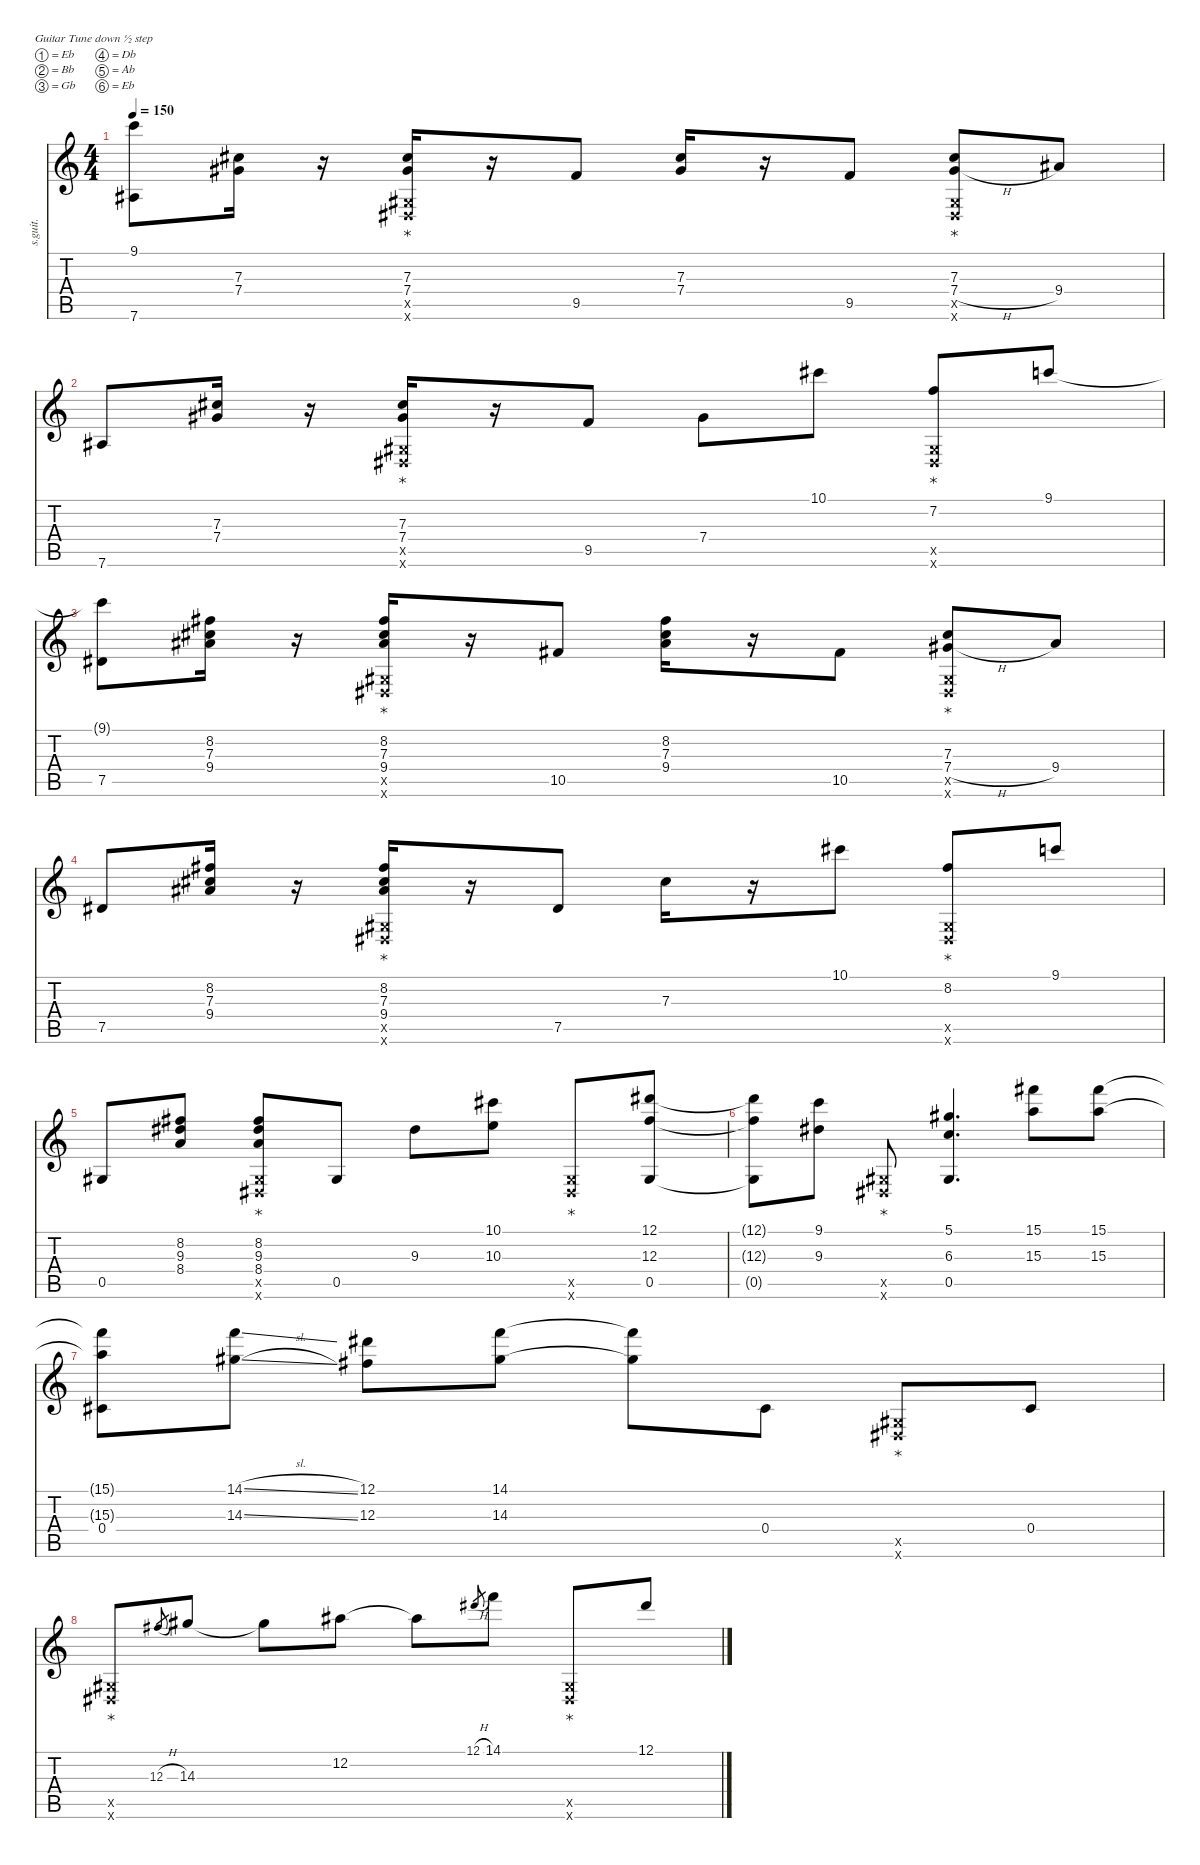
\defaultSystemsLayout 4
\hideDynamics
\bracketExtendMode nobrackets
\track ("Steel Guitar" "s.guit.") {multiBarRest instrument acousticguitarsteel}
\staff {score tabs}
\tuning (Eb4 Bb3 Gb3 Db3 Ab2 Eb2)
\ts (4 4)
\tempo 150
\clef g2
\ks c
(9.1{t} 7.6{acc #}).8{dy mf beam Down} (7.4{acc #} 7.3{acc #}).16{beam Down} r.16{beam Down} (7.4{acc #} 7.3{acc #} 0.5{x acc #} 0.6{x acc #}).16{glpt beam Up} r.16{beam Up} 9.5.8{beam Up} (7.4{acc #} 7.3{acc #}).16{beam Up} r.16{beam Up} 9.5.8{beam Up} (7.4{h acc #} 7.3{acc #} 0.5{x acc #} 0.6{x acc #}).8{glpt beam Up} 9.4{acc #}.8{beam Up} |
7.6{acc #}.8{beam Up} (7.4{acc #} 7.3{acc #}).16{beam Up} r.16{beam Down} (7.4{acc #} 7.3{acc #} 0.5{x acc #} 0.6{x acc #}).16{glpt beam Up} r.16{beam Up} 9.5.8{beam Up} 7.4{acc #}.8{beam Down} 10.1{acc #}.8{beam Down} (7.2 0.5{x acc #} 0.6{x acc #}).8{glpt beam Up} 9.1.8{beam Up} |
(9.1{t} 7.5{acc #}).8{beam Down} (9.4{acc #} 7.3{acc #} 8.2{acc #}).16{beam Down} r.16{beam Down} (9.4{acc #} 7.3{acc #} 0.5{x acc #} 0.6{x acc #} 8.2{acc #}).16{glpt beam Up} r.16{beam Up} 10.5{acc #}.8{beam Up} (9.4{acc #} 7.3{acc #} 8.2{acc #}).16{beam Down} r.16{beam Down} 10.5{acc #}.8{beam Down} (7.4{h acc #} 7.3{acc #} 0.5{x acc #} 0.6{x acc #}).8{glpt beam Up} 9.4{acc #}.8{beam Up} |
7.5{acc #}.8{beam Up} (9.4{acc #} 7.3{acc #} 8.2{acc #}).16{beam Up} r.16{beam Down} (9.4{acc #} 7.3{acc #} 0.5{x acc #} 0.6{x acc #} 8.2{acc #}).16{glpt beam Up} r.16{beam Up} 7.5{acc #}.8{beam Up} 7.3{acc #}.16{beam Down} r.16{beam Down} 10.1{acc #}.8{beam Down} (0.5{x acc #} 0.6{x acc #} 8.2{acc #}).8{glpt beam Up} 9.1.8{beam Up} |
0.5{acc #}.8{beam Up} (9.3{acc #} 8.2{acc #} 8.4).8{beam Up} (8.2{acc #} 0.5{x acc #} 0.6{x acc #} 9.3{acc #} 8.4).8{glpt beam Up} 0.5{acc #}.8{beam Up} 9.3{acc #}.8{beam Down} (10.3 10.1{acc #}).8{beam Down} (0.5{x acc #} 0.6{x acc #}).8{glpt beam Up} (12.1{acc #} 12.3{acc #} 0.5{acc #}).8{beam Up} |
(12.1{t acc #} 12.3{t acc #} 0.5{t acc #}).8{beam Down} (9.1 9.3{acc #}).8{beam Down} (0.5{x acc #} 0.6{x acc #}).8{glpt beam Up} (0.5{acc #} 5.1{acc #} 6.3).4{d beam Up} (15.3 15.1{acc #}).8{beam Down} (15.3 15.1{acc #}).8{beam Down} |
(15.3{t} 15.1{t acc #} 0.4{acc #}).8{beam Down} (14.1{sl} 14.3{sl acc #}).8{beam Down} (12.1{acc #} 12.3{acc #}).8{beam Down} (14.1 14.3{acc #}).8{beam Down} (14.1{t} 14.3{t acc #}).8{beam Down} 0.4{acc #}.8{beam Down} (0.5{x acc #} 0.6{x acc #}).8{glpt beam Up} 0.4{acc #}.8{beam Up} |
(0.5{x acc #} 0.6{x acc #}).8{glpt beam Up} 12.3{h acc #}.8{gr beam Up} 14.3{acc #}.8{beam Up} 14.3{t acc #}.8{beam Down} 12.2{acc #}.8{beam Down} 12.2{t acc #}.8{beam Down} 12.1{h acc #}.8{gr beam Up} 14.1.8{beam Down} (0.5{x acc #} 0.6{x acc #}).8{glpt beam Up} 12.1{acc #}.8{beam Up}
